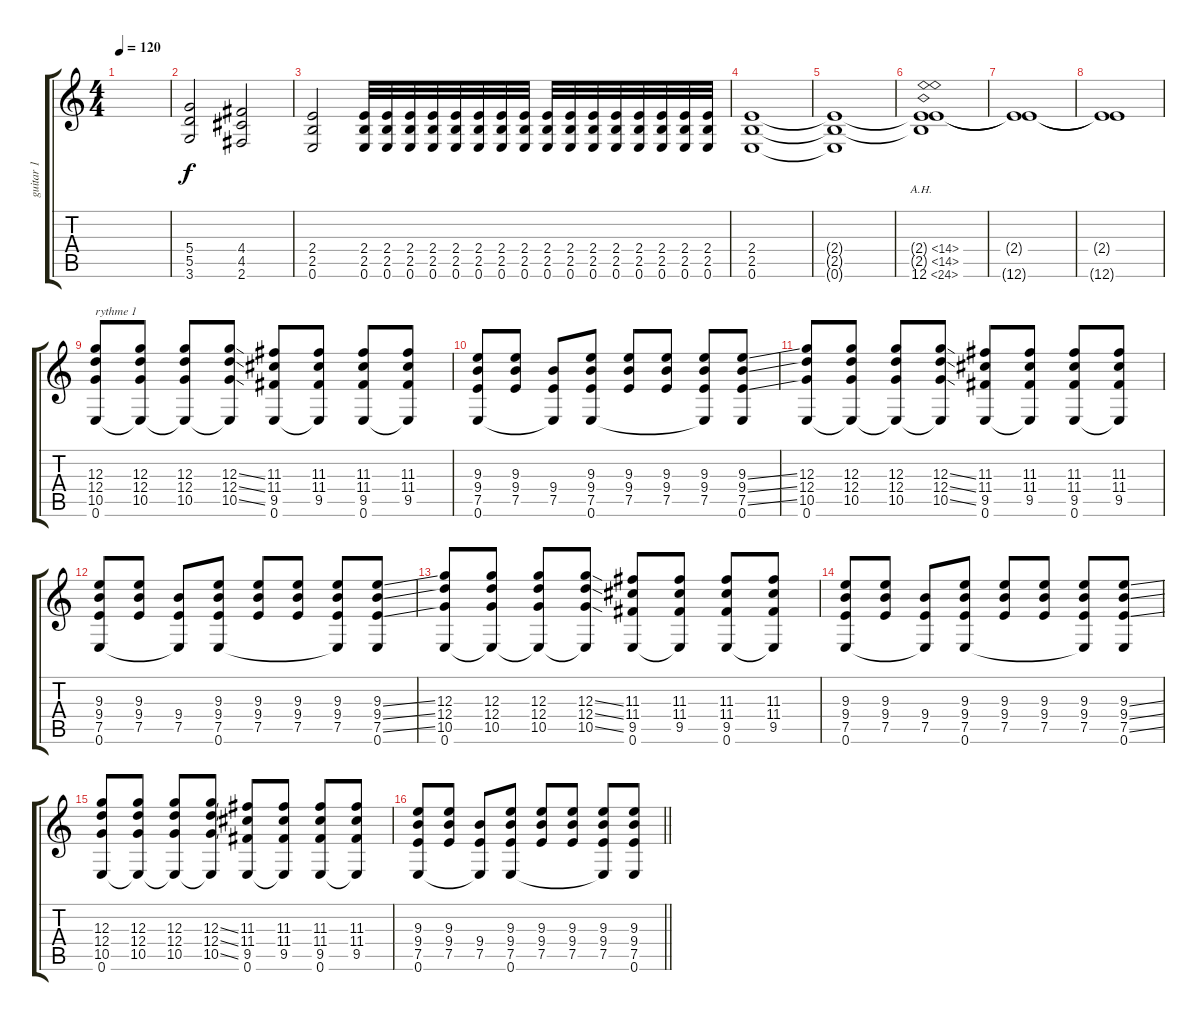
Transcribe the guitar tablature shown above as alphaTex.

\track ("guitar 1" "guitar 1") {instrument distortionguitar}
\staff {score tabs}
\tuning (E4 B3 G3 D3 A2 E2) {hide}
\ts (4 4)
\tempo 120
\clef g2
\ks c
|
(5.4 5.5 3.6).2 (4.4 4.5 2.6).2 |
(2.4 2.5 0.6).2 (2.4 2.5 0.6).32 (2.4 2.5 0.6).32 (2.4 2.5 0.6).32 (2.4 2.5 0.6).32 (2.4 2.5 0.6).32 (2.4 2.5 0.6).32 (2.4 2.5 0.6).32 (2.4 2.5 0.6).32 (2.4 2.5 0.6).32 (2.4 2.5 0.6).32 (2.4 2.5 0.6).32 (2.4 2.5 0.6).32 (2.4 2.5 0.6).32 (2.4 2.5 0.6).32 (2.4 2.5 0.6).32 (2.4 2.5 0.6).32 |
(2.4 2.5 0.6).1 |
(2.4{t} 2.5{t} 0.6{t}).1 |
(2.4{ah 12 t} 2.5{ah 12 t} 12.6{ah 12}).1 |
(2.4{t} 12.6{t}).1 |
(2.4{t} 12.6{t}).1 |
(12.3 12.4 10.5 0.6).8{txt "rythme 1"} (12.3 12.4 10.5 0.6{t}).8 (12.3 12.4 10.5 0.6{t}).8 (12.3{ss} 12.4{ss} 10.5{ss} 0.6{t}).8 (11.3 11.4 9.5 0.6).8 (11.3 11.4 9.5 0.6{t}).8 (11.3 11.4 9.5 0.6).8 (11.3 11.4 9.5 0.6{t}).8 |
(9.3 9.4 7.5 0.6).8 (9.3 9.4 7.5).8 (9.4 7.5 0.6{t}).8 (9.3 9.4 7.5 0.6).8 (9.3 9.4 7.5).8 (9.3 9.4 7.5).8 (9.3 9.4 7.5 0.6{t}).8 (9.3{ss} 9.4{ss} 7.5{ss} 0.6).8 |
(12.3 12.4 10.5 0.6).8 (12.3 12.4 10.5 0.6{t}).8 (12.3 12.4 10.5 0.6{t}).8 (12.3{ss} 12.4{ss} 10.5{ss} 0.6{t}).8 (11.3 11.4 9.5 0.6).8 (11.3 11.4 9.5 0.6{t}).8 (11.3 11.4 9.5 0.6).8 (11.3 11.4 9.5 0.6{t}).8 |
(9.3 9.4 7.5 0.6).8 (9.3 9.4 7.5).8 (9.4 7.5 0.6{t}).8 (9.3 9.4 7.5 0.6).8 (9.3 9.4 7.5).8 (9.3 9.4 7.5).8 (9.3 9.4 7.5 0.6{t}).8 (9.3{ss} 9.4{ss} 7.5{ss} 0.6).8 |
(12.3 12.4 10.5 0.6).8 (12.3 12.4 10.5 0.6{t}).8 (12.3 12.4 10.5 0.6{t}).8 (12.3{ss} 12.4{ss} 10.5{ss} 0.6{t}).8 (11.3 11.4 9.5 0.6).8 (11.3 11.4 9.5 0.6{t}).8 (11.3 11.4 9.5 0.6).8 (11.3 11.4 9.5 0.6{t}).8 |
(9.3 9.4 7.5 0.6).8 (9.3 9.4 7.5).8 (9.4 7.5 0.6{t}).8 (9.3 9.4 7.5 0.6).8 (9.3 9.4 7.5).8 (9.3 9.4 7.5).8 (9.3 9.4 7.5 0.6{t}).8 (9.3{ss} 9.4{ss} 7.5{ss} 0.6).8 |
(12.3 12.4 10.5 0.6).8 (12.3 12.4 10.5 0.6{t}).8 (12.3 12.4 10.5 0.6{t}).8 (12.3{ss} 12.4{ss} 10.5{ss} 0.6{t}).8 (11.3 11.4 9.5 0.6).8 (11.3 11.4 9.5 0.6{t}).8 (11.3 11.4 9.5 0.6).8 (11.3 11.4 9.5 0.6{t}).8 |
\barLineRight lightlight
(9.3 9.4 7.5 0.6).8 (9.3 9.4 7.5).8 (9.4 7.5 0.6{t}).8 (9.3 9.4 7.5 0.6).8 (9.3 9.4 7.5).8 (9.3 9.4 7.5).8 (9.3 9.4 7.5 0.6{t}).8 (9.3{ss} 9.4{ss} 7.5{ss} 0.6).8
